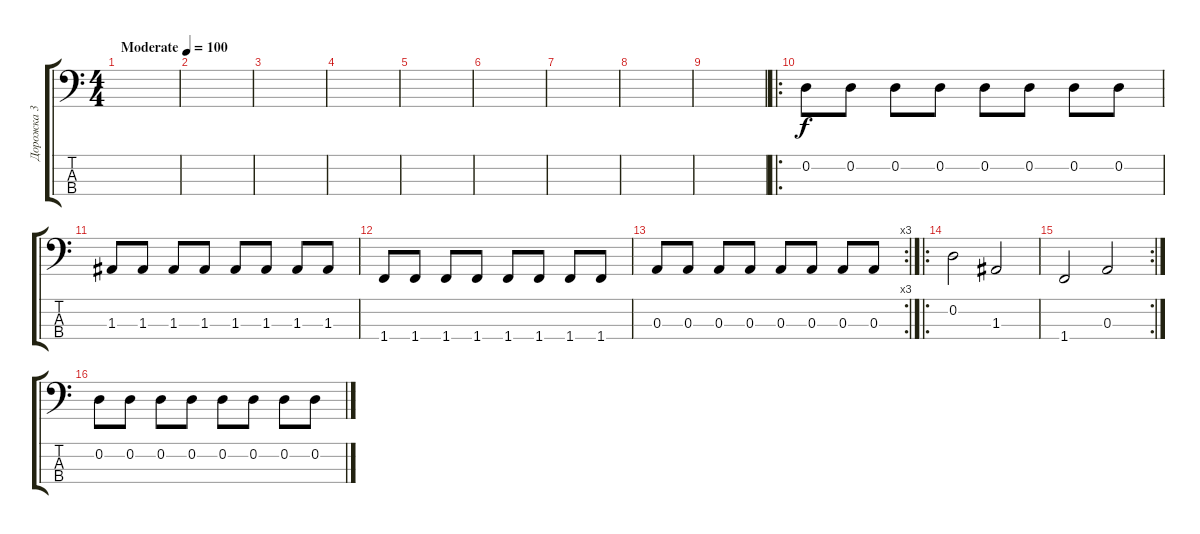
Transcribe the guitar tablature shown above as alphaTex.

\track ("Дорожка 3" "Дорожка 3") {instrument electricbassfinger}
\staff {score tabs}
\tuning (G2 D2 A1 E1) {hide}
\ts (4 4)
\tempo (100 "Moderate")
\clef f4
\ks c
|
|
|
|
|
|
|
|
|
\ro
0.2.8 0.2.8 0.2.8 0.2.8 0.2.8 0.2.8 0.2.8 0.2.8 |
1.3.8 1.3.8 1.3.8 1.3.8 1.3.8 1.3.8 1.3.8 1.3.8 |
1.4.8 1.4.8 1.4.8 1.4.8 1.4.8 1.4.8 1.4.8 1.4.8 |
\rc 3
0.3.8 0.3.8 0.3.8 0.3.8 0.3.8 0.3.8 0.3.8 0.3.8 |
\ro
0.2.2 1.3.2 |
\rc 2
1.4.2 0.3.2 |
0.2.8 0.2.8 0.2.8 0.2.8 0.2.8 0.2.8 0.2.8 0.2.8
